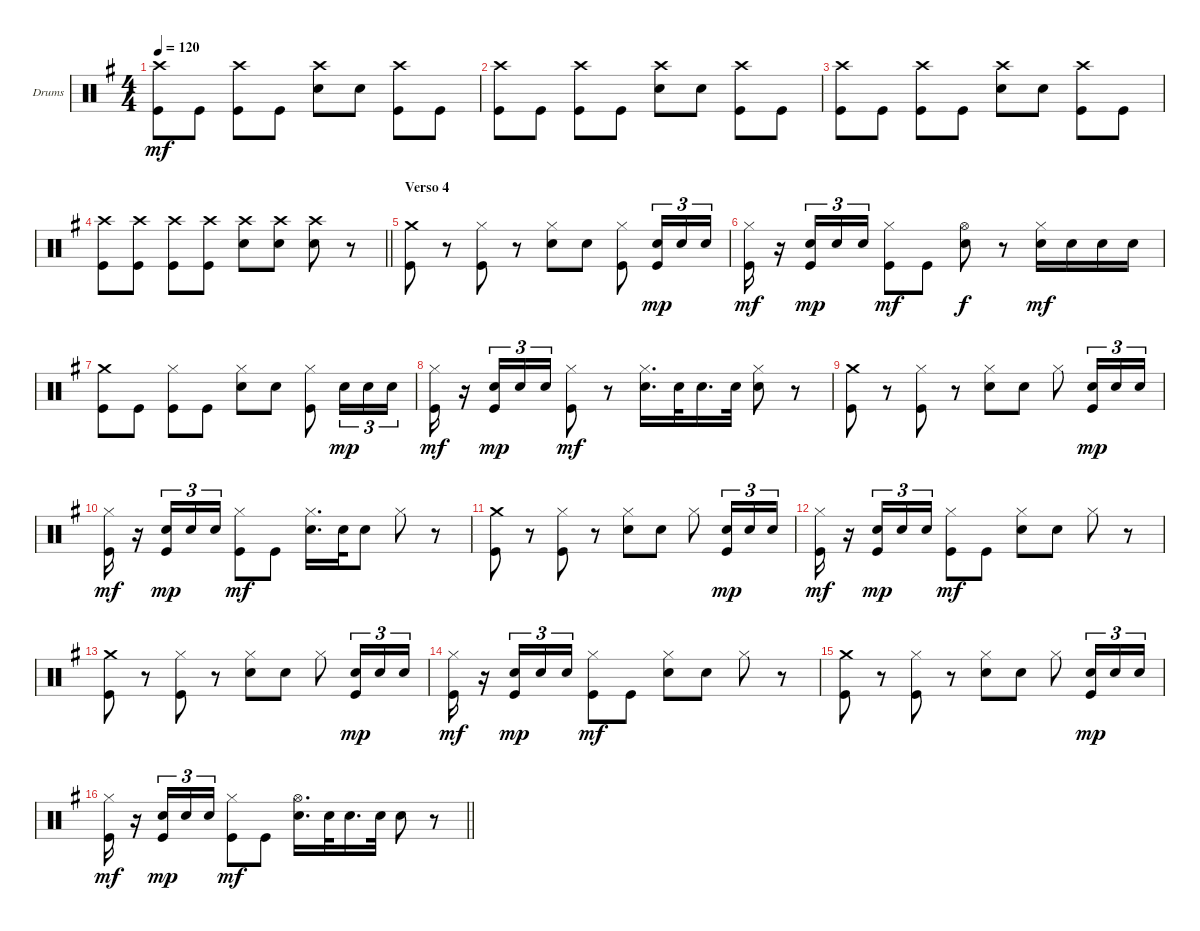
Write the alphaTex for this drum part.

\bracketExtendMode groupsimilarinstruments
\firstSystemTrackNameOrientation horizontal
\otherSystemsTrackNameOrientation horizontal
\track ("Drumkit" "Drums") {instrument percussion}
\staff {score}
\articulation defaults
\ts (4 4)
\tempo 120
\clef neutral
\ks g
("Crash high (hit)" "Kick (hit)").8{dy mf} "Kick (hit)".8 ("Crash high (hit)" "Kick (hit)").8 "Kick (hit)".8 ("Crash high (hit)" "Snare (hit) 2").8 "Snare (hit) 2".8 ("Crash high (hit)" "Kick (hit)").8 "Kick (hit)".8 |
("Crash high (hit)" "Kick (hit)").8 "Kick (hit)".8 ("Crash high (hit)" "Kick (hit)").8 "Kick (hit)".8 ("Crash high (hit)" "Snare (hit) 2").8 "Snare (hit) 2".8 ("Crash high (hit)" "Kick (hit)").8 "Kick (hit)".8 |
("Crash high (hit)" "Kick (hit)").8 "Kick (hit)".8 ("Crash high (hit)" "Kick (hit)").8 "Kick (hit)".8 ("Crash high (hit)" "Snare (hit) 2").8 "Snare (hit) 2".8 ("Crash high (hit)" "Kick (hit)").8 "Kick (hit)".8 |
\barLineRight lightlight
("Crash high (hit)" "Kick (hit)").8 ("Crash high (hit)" "Kick (hit)").8 ("Crash high (hit)" "Kick (hit)").8 ("Crash high (hit)" "Kick (hit)").8 ("Crash high (hit)" "Snare (hit) 2").8 ("Crash high (hit)" "Snare (hit) 2").8 ("Crash high (hit)" "Snare (hit) 2").8 r.8 |
\section ("" "Verso 4")
("Crash medium (hit)" "Kick (hit)").8 r.8 ("Hi-Hat (closed)" "Kick (hit)").8 r.8 ("Hi-Hat (closed)" "Snare (hit) 2").8 "Snare (hit) 2".8 ("Hi-Hat (closed)" "Kick (hit)").8 ("Snare (hit) 2" "Kick (hit)").16{tu (3 2) dy mp} "Snare (hit) 2".16{tu (3 2)} "Snare (hit) 2".16{tu (3 2)} |
("Hi-Hat (closed)" "Kick (hit)").16{dy mf} r.16 ("Snare (hit) 2" "Kick (hit)").16{tu (3 2) dy mp} "Snare (hit) 2".16{tu (3 2)} "Snare (hit) 2".16{tu (3 2)} ("Hi-Hat (closed)" "Kick (hit)").8{dy mf} "Kick (hit)".8 ("Hi-Hat (open)" "Snare (hit) 2").8{dy f} r.8 ("Hi-Hat (closed)" "Snare (hit) 2").16{dy mf} "Snare (hit) 2".16 "Snare (hit) 2".16 "Snare (hit) 2".16 |
("Crash medium (hit)" "Kick (hit)").8 "Kick (hit)".8 ("Hi-Hat (closed)" "Kick (hit)").8 "Kick (hit)".8 ("Hi-Hat (closed)" "Snare (hit) 2").8 "Snare (hit) 2".8 ("Hi-Hat (closed)" "Kick (hit)").8 "Snare (hit) 2".16{tu (3 2) dy mp} "Snare (hit) 2".16{tu (3 2)} "Snare (hit) 2".16{tu (3 2)} |
("Hi-Hat (closed)" "Kick (hit)").16{dy mf} r.16 ("Snare (hit) 2" "Kick (hit)").16{tu (3 2) dy mp} "Snare (hit) 2".16{tu (3 2)} "Snare (hit) 2".16{tu (3 2)} ("Hi-Hat (closed)" "Kick (hit)").8{dy mf} r.8 ("Hi-Hat (closed)" "Snare (hit) 2").16{d} "Snare (hit) 2".32 "Snare (hit) 2".16{d} "Snare (hit) 2".32 ("Hi-Hat (closed)" "Snare (hit) 2").8 r.8 |
("Crash medium (hit)" "Kick (hit)").8 r.8 ("Hi-Hat (closed)" "Kick (hit)").8 r.8 ("Hi-Hat (closed)" "Snare (hit) 2").8 "Snare (hit) 2".8 "Hi-Hat (closed)".8 ("Snare (hit) 2" "Kick (hit)").16{tu (3 2) dy mp} "Snare (hit) 2".16{tu (3 2)} "Snare (hit) 2".16{tu (3 2)} |
("Hi-Hat (closed)" "Kick (hit)").16{dy mf} r.16 ("Snare (hit) 2" "Kick (hit)").16{tu (3 2) dy mp} "Snare (hit) 2".16{tu (3 2)} "Snare (hit) 2".16{tu (3 2)} ("Hi-Hat (closed)" "Kick (hit)").8{dy mf} "Kick (hit)".8 ("Hi-Hat (closed)" "Snare (hit) 2").16{d} "Snare (hit) 2".32 "Snare (hit) 2".8 "Hi-Hat (closed)".8 r.8 |
("Crash medium (hit)" "Kick (hit)").8 r.8 ("Hi-Hat (closed)" "Kick (hit)").8 r.8 ("Hi-Hat (closed)" "Snare (hit) 2").8 "Snare (hit) 2".8 "Hi-Hat (closed)".8 ("Snare (hit) 2" "Kick (hit)").16{tu (3 2) dy mp} "Snare (hit) 2".16{tu (3 2)} "Snare (hit) 2".16{tu (3 2)} |
("Hi-Hat (closed)" "Kick (hit)").16{dy mf} r.16 ("Snare (hit) 2" "Kick (hit)").16{tu (3 2) dy mp} "Snare (hit) 2".16{tu (3 2)} "Snare (hit) 2".16{tu (3 2)} ("Hi-Hat (closed)" "Kick (hit)").8{dy mf} "Kick (hit)".8 ("Hi-Hat (closed)" "Snare (hit) 2").8 "Snare (hit) 2".8 "Hi-Hat (closed)".8 r.8 |
("Crash medium (hit)" "Kick (hit)").8 r.8 ("Hi-Hat (closed)" "Kick (hit)").8 r.8 ("Hi-Hat (closed)" "Snare (hit) 2").8 "Snare (hit) 2".8 "Hi-Hat (closed)".8 ("Snare (hit) 2" "Kick (hit)").16{tu (3 2) dy mp} "Snare (hit) 2".16{tu (3 2)} "Snare (hit) 2".16{tu (3 2)} |
("Hi-Hat (closed)" "Kick (hit)").16{dy mf} r.16 ("Snare (hit) 2" "Kick (hit)").16{tu (3 2) dy mp} "Snare (hit) 2".16{tu (3 2)} "Snare (hit) 2".16{tu (3 2)} ("Hi-Hat (closed)" "Kick (hit)").8{dy mf} "Kick (hit)".8 ("Hi-Hat (closed)" "Snare (hit) 2").8 "Snare (hit) 2".8 "Hi-Hat (closed)".8 r.8 |
("Crash medium (hit)" "Kick (hit)").8 r.8 ("Hi-Hat (closed)" "Kick (hit)").8 r.8 ("Hi-Hat (closed)" "Snare (hit) 2").8 "Snare (hit) 2".8 "Hi-Hat (closed)".8 ("Snare (hit) 2" "Kick (hit)").16{tu (3 2) dy mp} "Snare (hit) 2".16{tu (3 2)} "Snare (hit) 2".16{tu (3 2)} |
\barLineRight lightlight
("Hi-Hat (closed)" "Kick (hit)").16{dy mf} r.16 ("Snare (hit) 2" "Kick (hit)").16{tu (3 2) dy mp} "Snare (hit) 2".16{tu (3 2)} "Snare (hit) 2".16{tu (3 2)} ("Hi-Hat (closed)" "Kick (hit)").8{dy mf} "Kick (hit)".8 ("Hi-Hat (open)" "Snare (hit) 2").16{d} "Snare (hit) 2".32 "Snare (hit) 2".16{d} "Snare (hit) 2".32 "Snare (hit) 2".8 r.8
